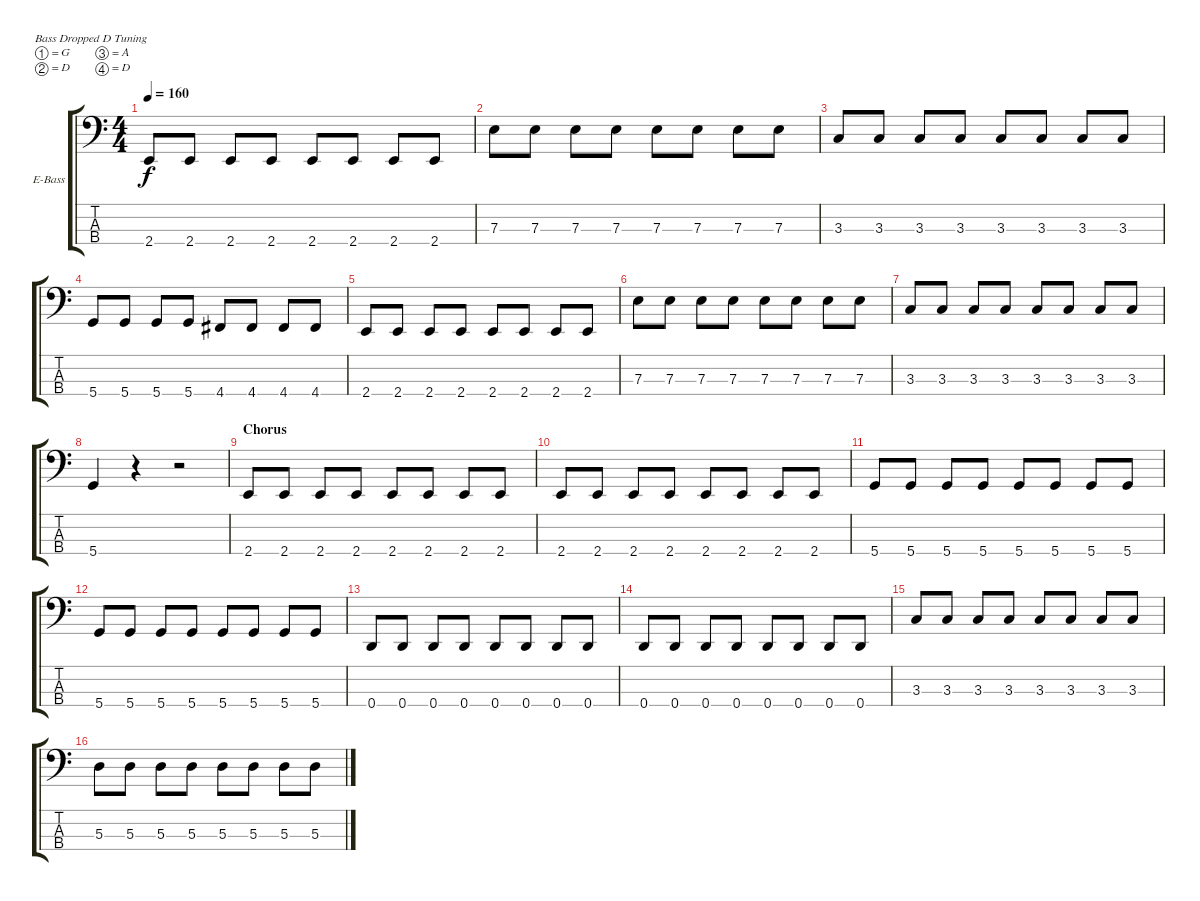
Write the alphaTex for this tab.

\bracketExtendMode groupsimilarinstruments
\firstSystemTrackNameOrientation horizontal
\otherSystemsTrackNameOrientation horizontal
\track ("Josh Woodard / Bass" "E-Bass") {instrument electricbasspick}
\staff {score tabs}
\tuning (G2 D2 A1 D1)
\ts (4 4)
\tempo 160
\clef f4
\ks c
2.4.8{dy f} 2.4.8 2.4.8 2.4.8 2.4.8 2.4.8 2.4.8 2.4.8 |
7.3.8 7.3.8 7.3.8 7.3.8 7.3.8 7.3.8 7.3.8 7.3.8 |
3.3.8 3.3.8 3.3.8 3.3.8 3.3.8 3.3.8 3.3.8 3.3.8 |
5.4.8 5.4.8 5.4.8 5.4.8 4.4.8 4.4.8 4.4.8 4.4.8 |
2.4.8 2.4.8 2.4.8 2.4.8 2.4.8 2.4.8 2.4.8 2.4.8 |
7.3.8 7.3.8 7.3.8 7.3.8 7.3.8 7.3.8 7.3.8 7.3.8 |
3.3.8 3.3.8 3.3.8 3.3.8 3.3.8 3.3.8 3.3.8 3.3.8 |
5.4.4 r.4 r.2 |
\section ("" "Chorus")
2.4.8 2.4.8 2.4.8 2.4.8 2.4.8 2.4.8 2.4.8 2.4.8 |
2.4.8 2.4.8 2.4.8 2.4.8 2.4.8 2.4.8 2.4.8 2.4.8 |
5.4.8 5.4.8 5.4.8 5.4.8 5.4.8 5.4.8 5.4.8 5.4.8 |
5.4.8 5.4.8 5.4.8 5.4.8 5.4.8 5.4.8 5.4.8 5.4.8 |
0.4.8 0.4.8 0.4.8 0.4.8 0.4.8 0.4.8 0.4.8 0.4.8 |
0.4.8 0.4.8 0.4.8 0.4.8 0.4.8 0.4.8 0.4.8 0.4.8 |
3.3.8 3.3.8 3.3.8 3.3.8 3.3.8 3.3.8 3.3.8 3.3.8 |
5.3.8 5.3.8 5.3.8 5.3.8 5.3.8 5.3.8 5.3.8 5.3.8
